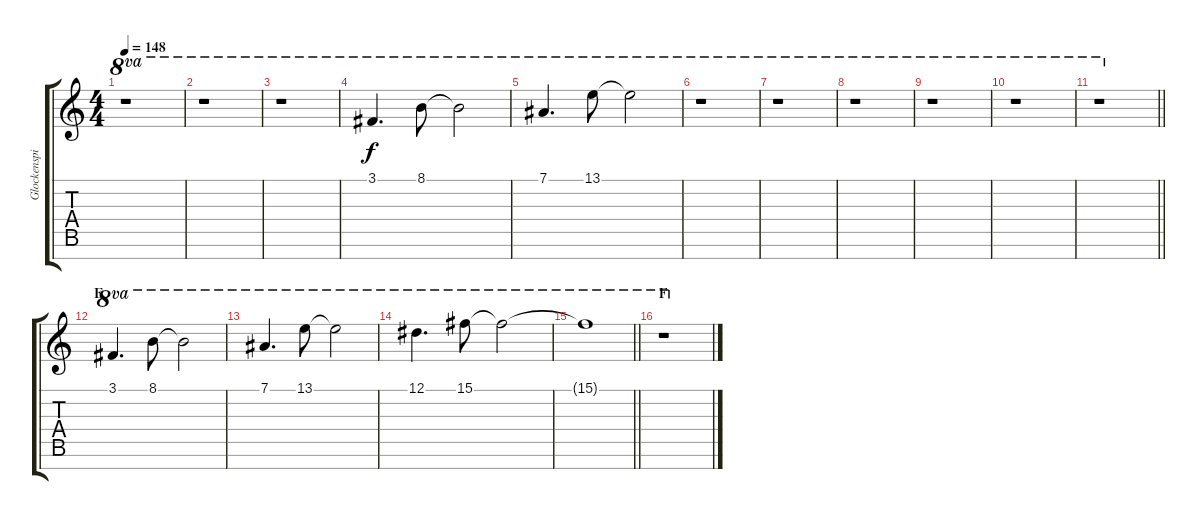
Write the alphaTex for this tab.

\track ("Glockenspiel" "Glockenspi") {instrument vibraphone}
\staff {score tabs}
\tuning (Eb5 Bb4 Gb4 Db4 Ab3 Eb3 Bb2) {hide}
\ts (4 4)
\tempo 148
\clef g2
\ks c
r.1{ot 8va dy f} |
r.1{ot 8va} |
r.1{ot 8va} |
3.1.4{d ot 8va} 8.1.8{ot 8va} 8.1{t}.2{ot 8va} |
7.1.4{d ot 8va} 13.1.8{ot 8va} 13.1{t}.2{ot 8va} |
r.1{ot 8va} |
r.1{ot 8va} |
r.1{ot 8va} |
r.1{ot 8va} |
r.1{ot 8va} |
\barLineRight lightlight
r.1{ot 8va} |
\section ("" "E")
3.1.4{d ot 8va} 8.1.8{ot 8va} 8.1{t}.2{ot 8va} |
7.1.4{d ot 8va} 13.1.8{ot 8va} 13.1{t}.2{ot 8va} |
12.1.4{d ot 8va} 15.1.8{ot 8va} 15.1{t}.2{ot 8va} |
\barLineRight lightlight
15.1{t}.1{ot 8va} |
\section ("" "F")
r.1{ot 8va}
